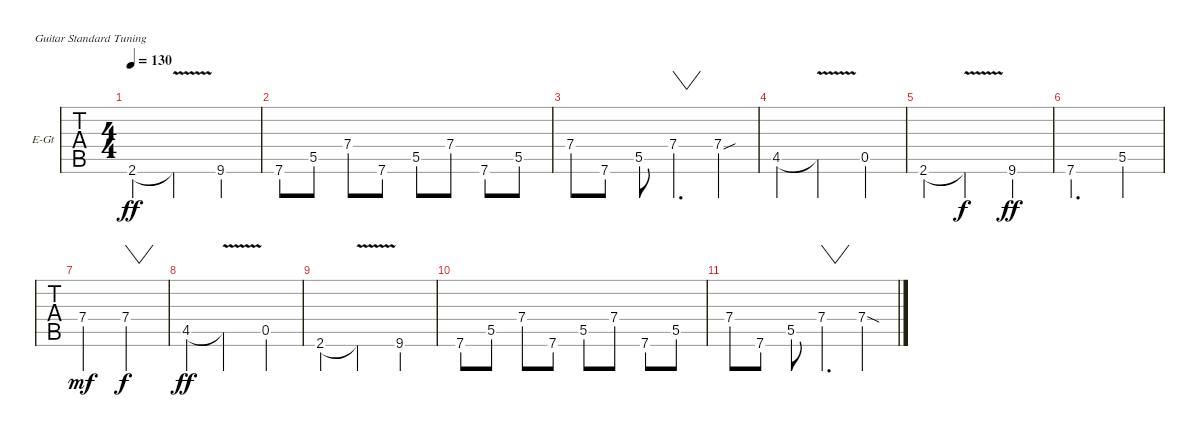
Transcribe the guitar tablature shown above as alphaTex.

\bracketExtendMode groupsimilarinstruments
\firstSystemTrackNameOrientation horizontal
\otherSystemsTrackNameOrientation horizontal
\track ("Solo Guitar2" "E-Gt") {instrument distortionguitar}
\staff {tabs}
\tuning (E4 B3 G3 D3 A2 E2)
\ts (4 4)
\tempo 130
\clef g2
\scale
0.333333
\ks f#minor
2.6.4{dy ff} 2.6{v t}.2 9.6.4 |
\scale
0.333333 7.6.8 5.5.8 7.4.8 7.6.8 5.5.8 7.4.8 7.6.8 5.5.8 |
\scale
0.333333 7.4.8 7.6.8 5.5.8 7.4.4{vw d} 7.4{sou}.4 |
\scale
0.333333 4.5.4 4.5{v t}.2 0.5.4 |
\scale
0.333333 2.6.4 2.6{v t}.2{dy f} 9.6.4{dy ff} |
\scale
0.333333 7.6.2{d} 5.5.4 |
\scale
0.333333 7.4.2{dy mf} 7.4.2{vw dy f} |
\scale
0.333333 4.5.4{dy ff} 4.5{v t}.2 0.5.4 |
\scale
0.333333 2.6.4 2.6{v t}.2 9.6.4 |
\scale
0.333333 7.6.8 5.5.8 7.4.8 7.6.8 5.5.8 7.4.8 7.6.8 5.5.8 |
\scale
0.333333 7.4.8 7.6.8 5.5.8 7.4.4{vw d} 7.4{sod}.4 |
\scale
0.333333 |
\scale
0.333333 |
\scale
0.333333 |
\scale
0.333333 |
\scale
0.333333
